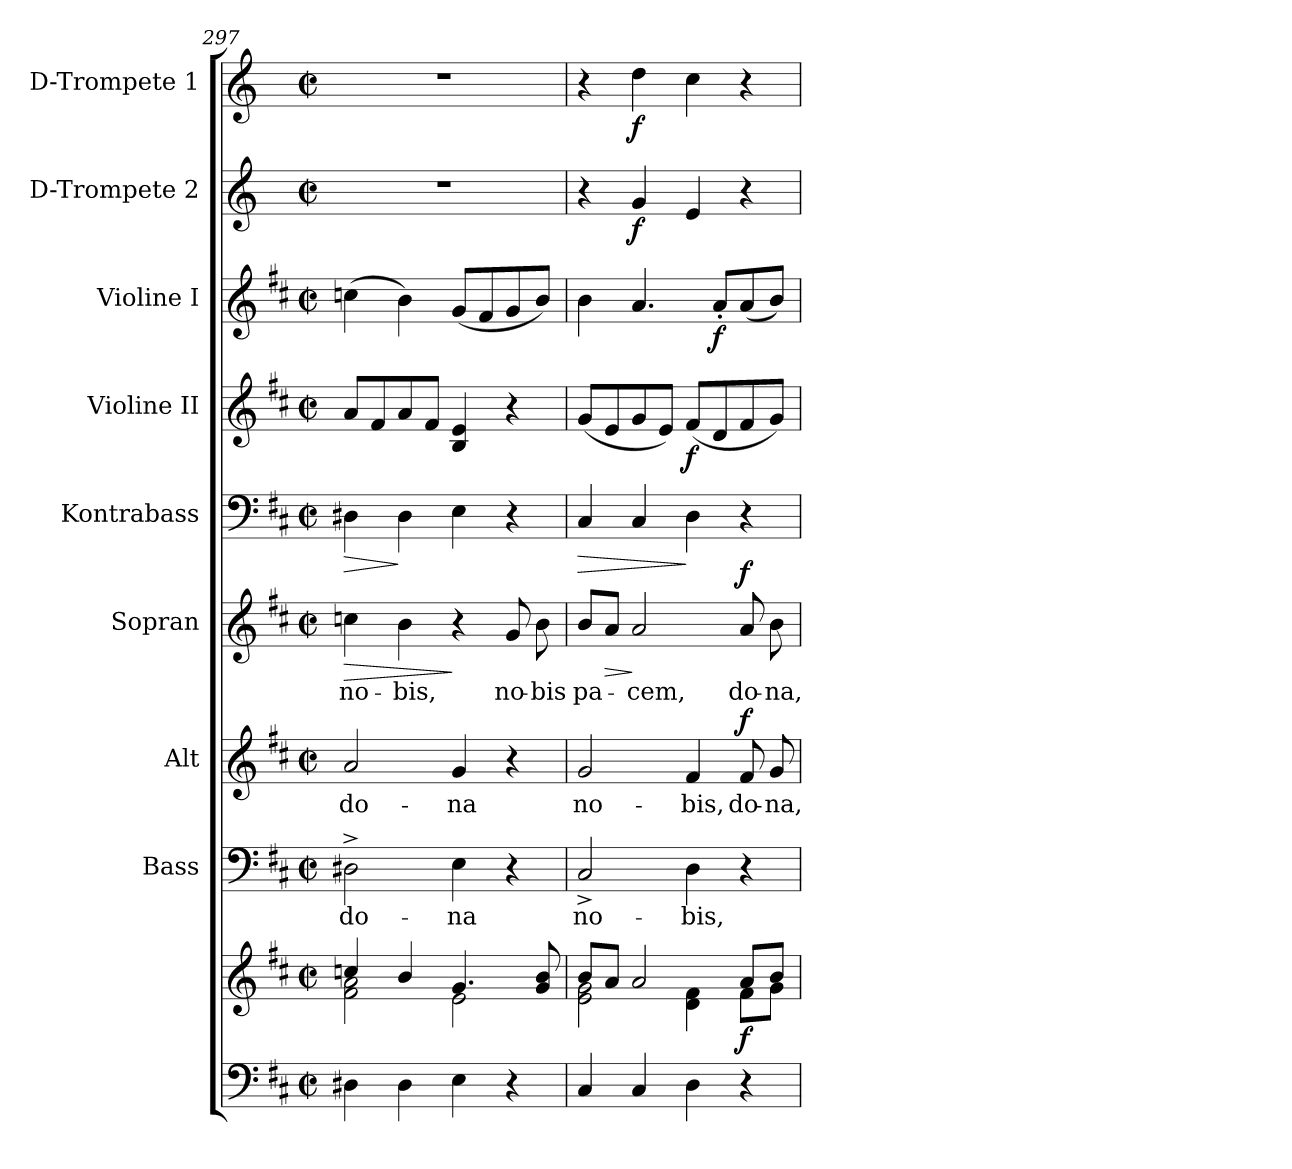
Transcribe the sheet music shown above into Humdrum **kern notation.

**kern	**kern	**dynam	**kern	**text	**kern	**text	**dynam	**kern	**text	**dynam	**kern	**dynam	**kern	**dynam	**kern	**dynam	**kern	**dynam	**kern	**dynam
*part9	*part9	*part9	*part8	*part8	*part7	*part7	*part7	*part6	*part6	*part6	*part5	*part5	*part4	*part4	*part3	*part3	*part2	*part2	*part1	*part1
*staff10	*staff9	*staff9/10	*staff8	*staff8	*staff7	*staff7	*staff7	*staff6	*staff6	*staff6	*staff5	*staff5	*staff4	*staff4	*staff3	*staff3	*staff2	*staff2	*staff1	*staff1
*	*	*	*I"Bass	*	*I"Alt	*	*	*I"Sopran	*	*	*I"Kontrabass	*	*I"Violine II	*	*I"Violine I	*	*I"D-Trompete 2	*	*I"D-Trompete 1	*
*	*	*	*I'B.	*	*I'A.	*	*	*I'S.	*	*	*I'Kb.	*	*I'Vl. II	*	*I'Vl. I	*	*I'D Trp. 2	*	*I'D Trp. 1	*
*clefF4	*clefG2	*	*clefF4	*	*clefG2	*	*	*clefG2	*	*	*clefF4	*	*clefG2	*	*clefG2	*	*clefG2	*	*clefG2	*
*	*	*	*	*	*	*	*	*	*	*	*ITrd7c12	*	*	*	*	*	*ITrd-1c-2	*	*ITrd-1c-2	*
*k[f#c#]	*k[f#c#]	*	*k[f#c#]	*	*k[f#c#]	*	*	*k[f#c#]	*	*	*k[f#c#]	*	*k[f#c#]	*	*k[f#c#]	*	*k[f#c#]	*	*k[f#c#]	*
*D:	*D:	*	*D:	*	*D:	*	*	*D:	*	*	*D:	*	*D:	*	*D:	*	*D:	*	*D:	*
*M2/2	*M2/2	*	*M2/2	*	*M2/2	*	*	*M2/2	*	*	*M2/2	*	*M2/2	*	*M2/2	*	*M2/2	*	*M2/2	*
*met(c|)	*met(c|)	*	*met(c|)	*	*met(c|)	*	*	*met(c|)	*	*	*met(c|)	*	*met(c|)	*	*met(c|)	*	*met(c|)	*	*met(c|)	*
=297	=297	=297	=297	=297	=297	=297	=297	=297	=297	=297	=297	=297	=297	=297	=297	=297	=297	=297	=297	=297
*	*^	*	*	*	*	*	*	*	*	*	*	*	*	*	*	*	*	*	*	*
!	!	!	!	!	!LO:LY:b	!	!LO:LY:b	!	!	!LO:LY:b	!LO:HP:b	!	!LO:HP:b	!	!	!	!	!	!	!	!
4D#X\	4ccn/	2f#\ 2a\	.	2D#X^>\	do-	2a/	do-	.	4ccn\	no-	>	4DD#X\	>	8a/L	.	(>4ccn\	.	1r	.	1r	.
.	.	.	.	.	.	.	.	.	.	.	.	.	.	8f#/	.	.	.	.	.	.	.
!	!	!	!	!	!	!	!	!	!	!LO:LY:b	!	!	!	!	!	!	!	!	!	!	!
4D#\	4b/	.	.	.	.	.	.	.	4b\	-bis,	.	4DD#\	]	8a/	.	4b\)	.	.	.	.	.
.	.	.	.	.	.	.	.	.	.	.	.	.	.	8f#/J	.	.	.	.	.	.	.
!	!	!	!	!	!LO:LY:b	!	!LO:LY:b	!	!	!	!	!	!	!	!	!	!	!	!	!	!
4E\	4.g/	2e\	.	4E\	-na	4g/	-na	.	4r	.	]	4EE\	.	4B/ 4e/	.	(<8g/L	.	.	.	.	.
.	.	.	.	.	.	.	.	.	.	.	.	.	.	.	.	8f#/	.	.	.	.	.
!	!	!	!	!	!	!	!	!	!	!LO:LY:b	!	!	!	!	!	!	!	!	!	!	!
4r	.	.	.	4r	.	4r	.	.	8g/	no-	.	4r	.	4r	.	8g/	.	.	.	.	.
!	!	!	!	!	!	!	!	!	!	!LO:LY:b	!	!	!	!	!	!	!	!	!	!	!
.	8g/ 8b/	.	.	.	.	.	.	.	8b\	-bis	.	.	.	.	.	8b/J)	.	.	.	.	.
=298	=298	=298	=298	=298	=298	=298	=298	=298	=298	=298	=298	=298	=298	=298	=298	=298	=298	=298	=298	=298	=298
!	!	!	!	!	!LO:LY:b	!	!LO:LY:b	!	!	!LO:LY:b	!	!	!LO:HP:b	!	!	!	!	!	!	!	!
4C#/	8b/L	2e\ 2g\	.	2C#^>/	no-	2g/	no-	.	8b/L	pa-	.	4CC#/	>	(<8g/L	.	4b\	.	4r	.	4r	.
!	!	!	!	!	!	!	!	!	!	!	!LO:HP:b	!	!	!	!	!	!	!	!	!	!
.	8a/J	.	.	.	.	.	.	.	8a/J	.	>	.	.	8e/	.	.	.	.	.	.	.
!	!	!	!	!	!	!	!	!	!	!LO:LY:b	!	!	!	!	!	!	!	!	!LO:DY:b	!	!LO:DY:b
4C#/	2a/	.	.	.	.	.	.	.	2a/	-cem,	]	4CC#/	.	8g/	.	4.a/	.	4a/	f	4ee\	f
.	.	.	.	.	.	.	.	.	.	.	.	.	.	8e/J)	.	.	.	.	.	.	.
!	!	!	!	!	!LO:LY:b	!	!LO:LY:b	!	!	!	!	!	!	!	!LO:DY:b	!	!	!	!	!	!
4D\	.	4d\ 4f#\	.	4D\	-bis,	4f#/	-bis,	.	.	.	.	4DD\	]	(<8f#/L	f	.	.	4f#/	.	4dd\	.
!	!	!	!	!	!	!	!	!	!	!	!	!	!	!	!	!	!LO:DY:b	!	!	!	!
.	.	.	.	.	.	.	.	.	.	.	.	.	.	8d/	.	8a'</L	f	.	.	.	.
!	!	!	!LO:DY:b	!	!	!	!LO:LY:b	!LO:DY:a	!	!LO:LY:b	!LO:DY:a	!	!	!	!	!	!	!	!	!	!
4r	8a/L	8f#\L	f	4r	.	8f#/	do-	f	8a/	do-	f	4r	.	8f#/	.	(<8a/	.	4r	.	4r	.
!	!	!	!	!	!	!	!LO:LY:b	!	!	!LO:LY:b	!	!	!	!	!	!	!	!	!	!	!
.	8b/J	8g\J	.	.	.	8g/	-na,	.	8b\	-na,	.	.	.	8g/J)	.	8b/J)	.	.	.	.	.
*	*v	*v	*	*	*	*	*	*	*	*	*	*	*	*	*	*	*	*	*	*	*
=	=	=	=	=	=	=	=	=	=	=	=	=	=	=	=	=	=	=	=	=
*-	*-	*-	*-	*-	*-	*-	*-	*-	*-	*-	*-	*-	*-	*-	*-	*-	*-	*-	*-	*-
